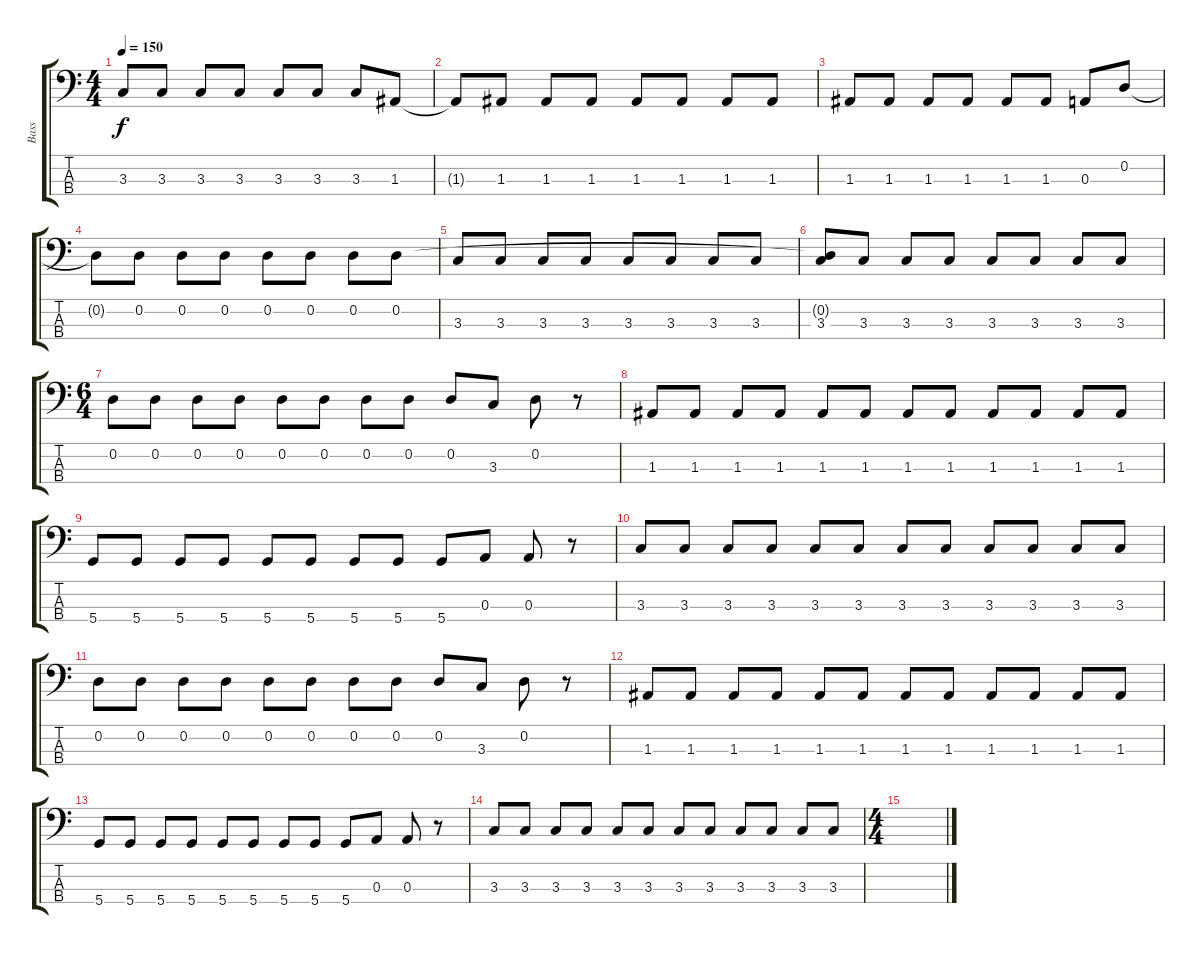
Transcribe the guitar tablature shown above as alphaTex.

\track ("Bass" "Bass") {instrument electricbassfinger}
\staff {score tabs}
\tuning (G2 D2 A1 D1) {hide}
\ts (4 4)
\tempo 150
\clef f4
\ks c
3.3.8{dy f} 3.3.8 3.3.8 3.3.8 3.3.8 3.3.8 3.3.8 1.3.8 |
1.3{t}.8 1.3.8 1.3.8 1.3.8 1.3.8 1.3.8 1.3.8 1.3.8 |
1.3.8 1.3.8 1.3.8 1.3.8 1.3.8 1.3.8 0.3.8 0.2.8 |
0.2{t}.8 0.2.8 0.2.8 0.2.8 0.2.8 0.2.8 0.2.8 0.2.8 |
3.3.8 3.3.8 3.3.8 3.3.8 3.3.8 3.3.8 3.3.8 3.3.8 |
(0.2{t} 3.3).8 3.3.8 3.3.8 3.3.8 3.3.8 3.3.8 3.3.8 3.3.8 |
\ts (6 4)
0.2.8 0.2.8 0.2.8 0.2.8 0.2.8 0.2.8 0.2.8 0.2.8 0.2.8 3.3.8 0.2.8 r.8 |
1.3.8 1.3.8 1.3.8 1.3.8 1.3.8 1.3.8 1.3.8 1.3.8 1.3.8 1.3.8 1.3.8 1.3.8 |
5.4.8 5.4.8 5.4.8 5.4.8 5.4.8 5.4.8 5.4.8 5.4.8 5.4.8 0.3.8 0.3.8 r.8 |
3.3.8 3.3.8 3.3.8 3.3.8 3.3.8 3.3.8 3.3.8 3.3.8 3.3.8 3.3.8 3.3.8 3.3.8 |
0.2.8 0.2.8 0.2.8 0.2.8 0.2.8 0.2.8 0.2.8 0.2.8 0.2.8 3.3.8 0.2.8 r.8 |
1.3.8 1.3.8 1.3.8 1.3.8 1.3.8 1.3.8 1.3.8 1.3.8 1.3.8 1.3.8 1.3.8 1.3.8 |
5.4.8 5.4.8 5.4.8 5.4.8 5.4.8 5.4.8 5.4.8 5.4.8 5.4.8 0.3.8 0.3.8 r.8 |
3.3.8 3.3.8 3.3.8 3.3.8 3.3.8 3.3.8 3.3.8 3.3.8 3.3.8 3.3.8 3.3.8 3.3.8 |
\ts (4 4)
